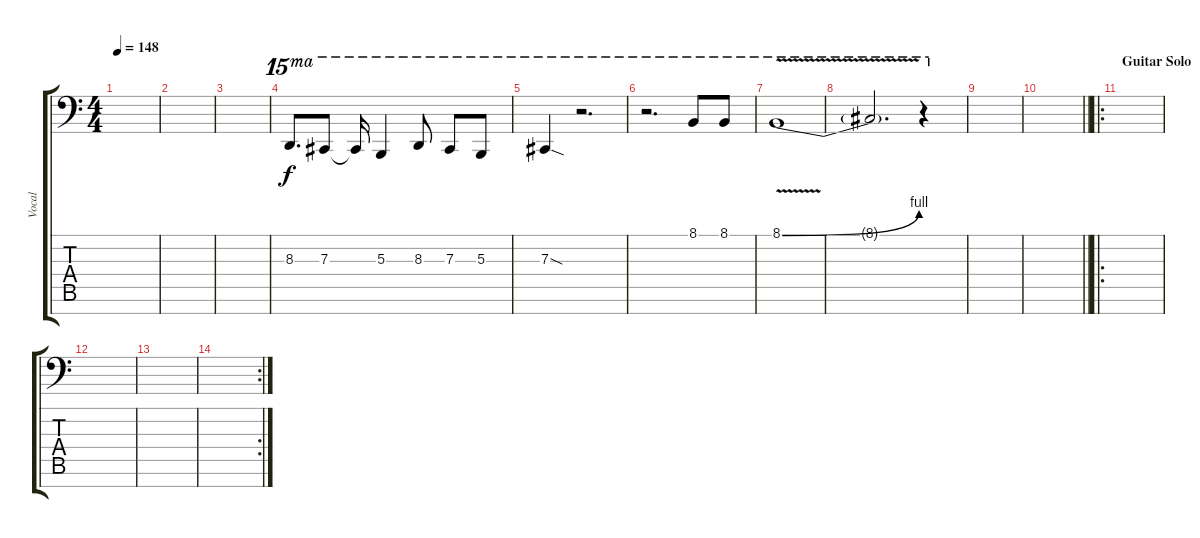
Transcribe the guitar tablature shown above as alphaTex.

\track ("Vocal" "Vocal") {instrument sopranosax}
\staff {score tabs}
\tuning (Eb4 Bb3 Gb3 Db3 Ab2 Eb2 Bb1) {hide}
\ts (4 4)
\tempo 148
\clef f4
\ks c
|
|
|
8.3.8{d ot 15ma} 7.3.8{ot 15ma} 7.3{t}.16{ot 15ma} 5.3.4{ot 15ma} 8.3.8{ot 15ma} 7.3.8{ot 15ma} 5.3.8{ot 15ma} |
7.3{sod}.4{ot 15ma} r.2{d ot 15ma} |
r.2{d ot 15ma} 8.1.8{ot 15ma} 8.1.8{ot 15ma} |
8.1{be (bend 0 0 60 4) v}.1{ot 15ma} |
8.1{t}.2{d ot 15ma} r.4{ot 15ma} |
|
\barLineRight lightlight
|
\ro
\section ("" "Guitar Solo")
|
|
|
\rc 2
